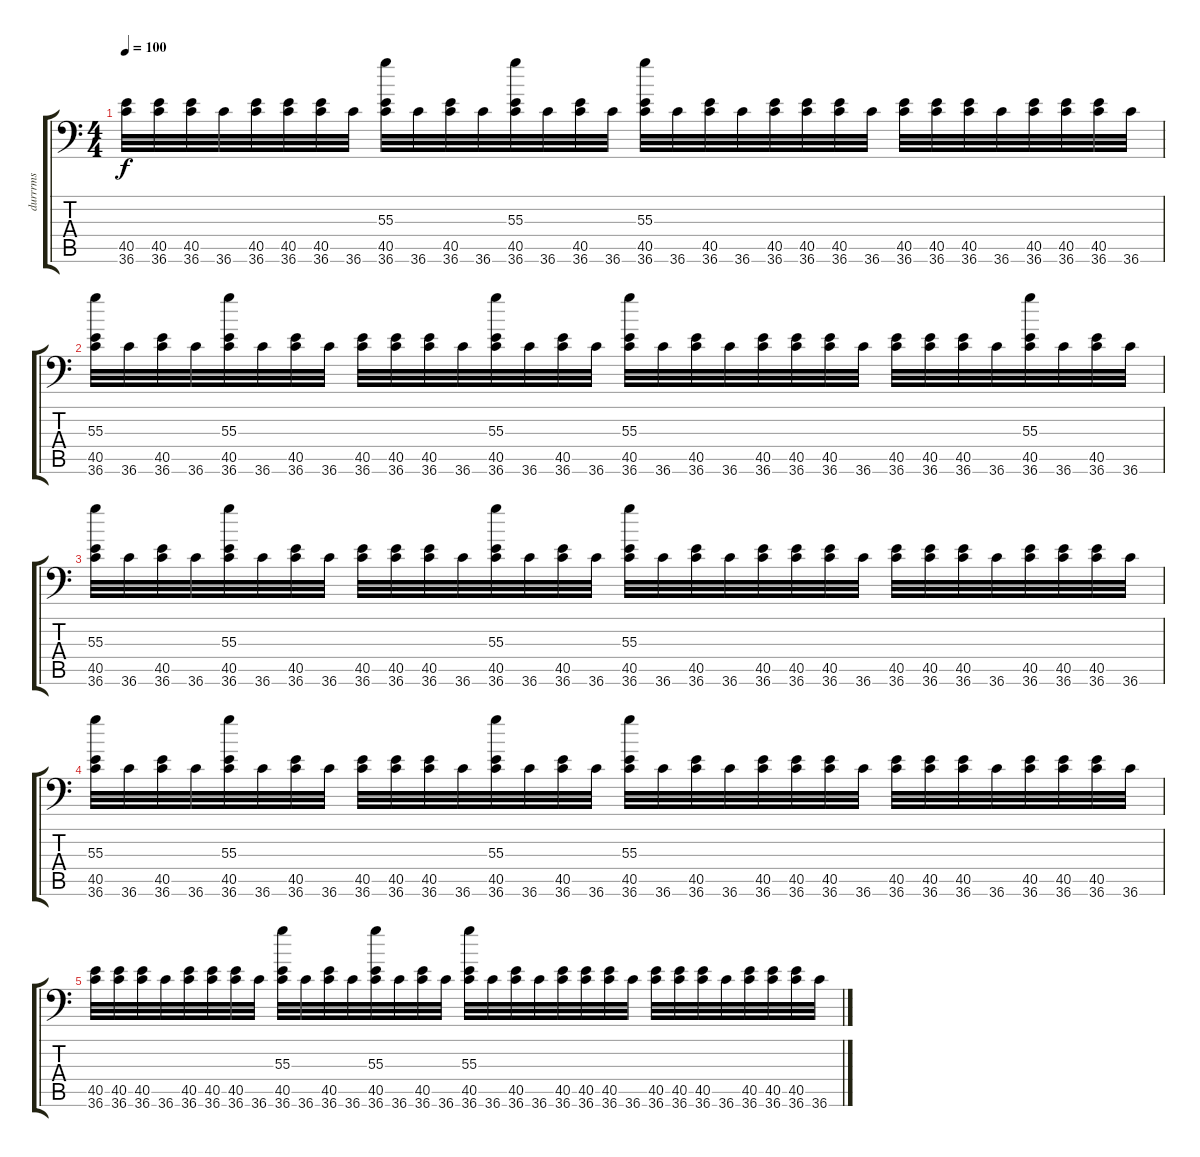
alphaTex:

\track ("durrrms" "durrrms") {instrument acousticgrandpiano}
\staff {score tabs}
\tuning (C-1 C-1 C-1 C-1 C-1 C-1) {hide}
\ts (4 4)
\tempo 100
\clef f4
\ks c
(40.5 36.6).32{dy f} (40.5 36.6).32 (40.5 36.6).32 36.6.32 (40.5 36.6).32 (40.5 36.6).32 (40.5 36.6).32 36.6.32 (55.3 40.5 36.6).32 36.6.32 (40.5 36.6).32 36.6.32 (55.3 40.5 36.6).32 36.6.32 (40.5 36.6).32 36.6.32 (55.3 40.5 36.6).32 36.6.32 (40.5 36.6).32 36.6.32 (40.5 36.6).32 (40.5 36.6).32 (40.5 36.6).32 36.6.32 (40.5 36.6).32 (40.5 36.6).32 (40.5 36.6).32 36.6.32 (40.5 36.6).32 (40.5 36.6).32 (40.5 36.6).32 36.6.32 |
(55.3 40.5 36.6).32 36.6.32 (40.5 36.6).32 36.6.32 (55.3 40.5 36.6).32 36.6.32 (40.5 36.6).32 36.6.32 (40.5 36.6).32 (40.5 36.6).32 (40.5 36.6).32 36.6.32 (55.3 40.5 36.6).32 36.6.32 (40.5 36.6).32 36.6.32 (55.3 40.5 36.6).32 36.6.32 (40.5 36.6).32 36.6.32 (40.5 36.6).32 (40.5 36.6).32 (40.5 36.6).32 36.6.32 (40.5 36.6).32 (40.5 36.6).32 (40.5 36.6).32 36.6.32 (55.3 40.5 36.6).32 36.6.32 (40.5 36.6).32 36.6.32 |
(55.3 40.5 36.6).32 36.6.32 (40.5 36.6).32 36.6.32 (55.3 40.5 36.6).32 36.6.32 (40.5 36.6).32 36.6.32 (40.5 36.6).32 (40.5 36.6).32 (40.5 36.6).32 36.6.32 (55.3 40.5 36.6).32 36.6.32 (40.5 36.6).32 36.6.32 (55.3 40.5 36.6).32 36.6.32 (40.5 36.6).32 36.6.32 (40.5 36.6).32 (40.5 36.6).32 (40.5 36.6).32 36.6.32 (40.5 36.6).32 (40.5 36.6).32 (40.5 36.6).32 36.6.32 (40.5 36.6).32 (40.5 36.6).32 (40.5 36.6).32 36.6.32 |
(55.3 40.5 36.6).32 36.6.32 (40.5 36.6).32 36.6.32 (55.3 40.5 36.6).32 36.6.32 (40.5 36.6).32 36.6.32 (40.5 36.6).32 (40.5 36.6).32 (40.5 36.6).32 36.6.32 (55.3 40.5 36.6).32 36.6.32 (40.5 36.6).32 36.6.32 (55.3 40.5 36.6).32 36.6.32 (40.5 36.6).32 36.6.32 (40.5 36.6).32 (40.5 36.6).32 (40.5 36.6).32 36.6.32 (40.5 36.6).32 (40.5 36.6).32 (40.5 36.6).32 36.6.32 (40.5 36.6).32 (40.5 36.6).32 (40.5 36.6).32 36.6.32 |
(40.5 36.6).32 (40.5 36.6).32 (40.5 36.6).32 36.6.32 (40.5 36.6).32 (40.5 36.6).32 (40.5 36.6).32 36.6.32 (55.3 40.5 36.6).32 36.6.32 (40.5 36.6).32 36.6.32 (55.3 40.5 36.6).32 36.6.32 (40.5 36.6).32 36.6.32 (55.3 40.5 36.6).32 36.6.32 (40.5 36.6).32 36.6.32 (40.5 36.6).32 (40.5 36.6).32 (40.5 36.6).32 36.6.32 (40.5 36.6).32 (40.5 36.6).32 (40.5 36.6).32 36.6.32 (40.5 36.6).32 (40.5 36.6).32 (40.5 36.6).32 36.6.32
